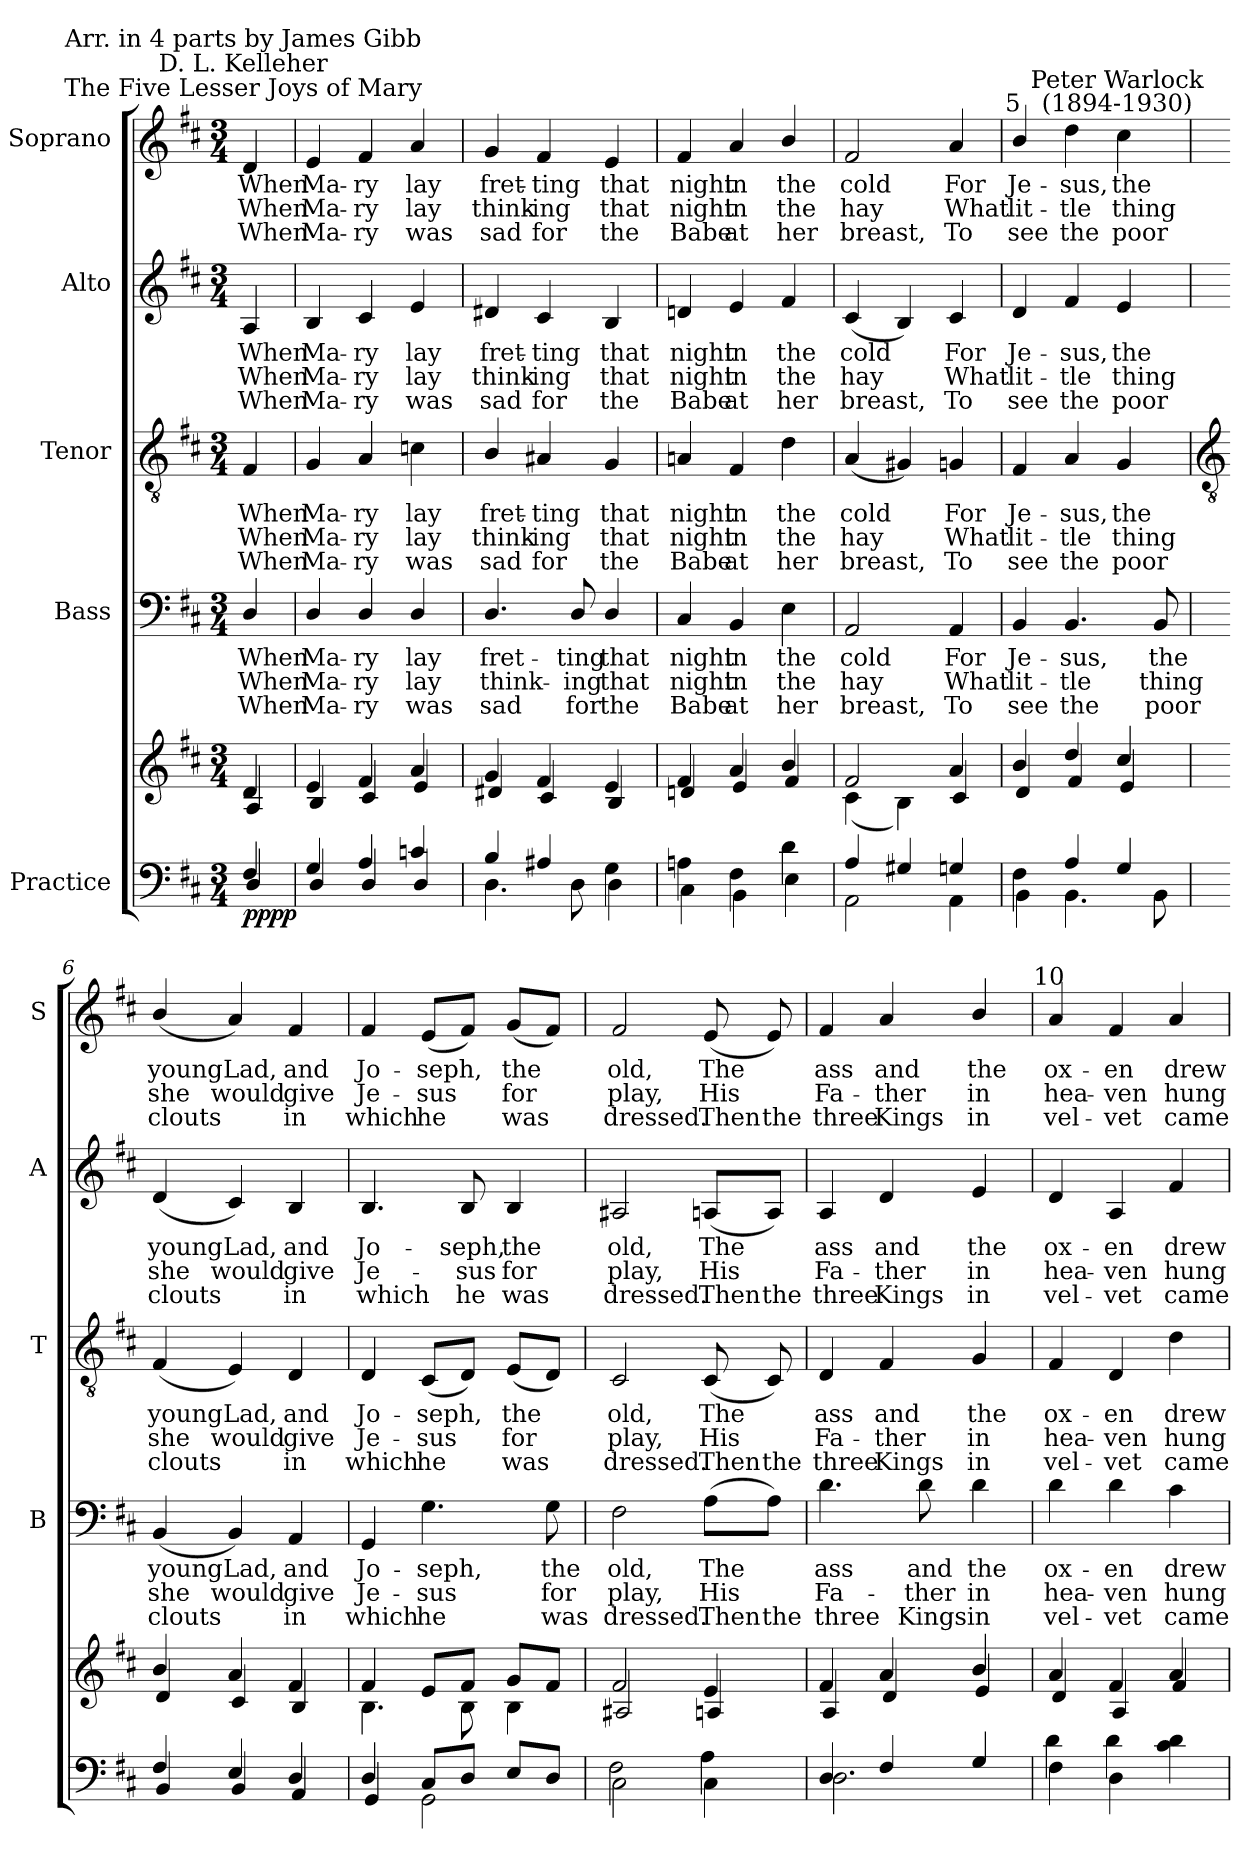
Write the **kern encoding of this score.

**kern	**kern	**dynam	**kern	**text	**text	**text	**kern	**text	**text	**text	**kern	**text	**text	**text	**kern	**text	**text	**text
*part5	*part5	*part5	*part4	*part4	*part4	*part4	*part3	*part3	*part3	*part3	*part2	*part2	*part2	*part2	*part1	*part1	*part1	*part1
*staff6	*staff5	*staff5/6	*staff4	*staff4	*staff4	*staff4	*staff3	*staff3	*staff3	*staff3	*staff2	*staff2	*staff2	*staff2	*staff1	*staff1	*staff1	*staff1
*I"Practice	*	*	*I"Bass	*	*	*	*I"Tenor	*	*	*	*I"Alto	*	*	*	*I"Soprano	*	*	*
*	*	*	*I'B	*	*	*	*I'T	*	*	*	*I'A	*	*	*	*I'S	*	*	*
*clefF4	*clefG2	*	*clefF4	*	*	*	*clefGv2	*	*	*	*clefG2	*	*	*	*clefG2	*	*	*
*k[f#c#]	*k[f#c#]	*	*k[f#c#]	*	*	*	*k[f#c#]	*	*	*	*k[f#c#]	*	*	*	*k[f#c#]	*	*	*
*D:	*D:	*	*D:	*	*	*	*D:	*	*	*	*D:	*	*	*	*D:	*	*	*
*M3/4	*M3/4	*	*M3/4	*	*	*	*M3/4	*	*	*	*M3/4	*	*	*	*M3/4	*	*	*
*MM100	*MM100	*	*MM100	*	*	*	*MM100	*	*	*	*MM100	*	*	*	*MM100	*	*	*
=	=	=	=	=	=	=	=	=	=	=	=	=	=	=	=	=	=	=
*^	*^	*	*	*	*	*	*	*	*	*	*	*	*	*	*	*	*	*
!	!	!	!	!	!	!	!	!	!	!	!	!	!	!	!	!	!LO:TX:a:cj:t=The Five Lesser Joys of Mary	!	!	!
!	!	!	!	!	!	!	!	!	!	!	!	!	!	!	!	!	!LO:TX:a:cj:t=D. L. Kelleher	!	!	!
!	!	!	!	!	!	!	!	!	!	!	!	!	!	!	!	!	!LO:TX:a:cj:t=Arr. in 4 parts by James Gibb	!	!	!
!	!	!	!	!LO:DY:b=2	!	!LO:LY:b	!LO:LY:b	!LO:LY:b	!	!LO:LY:b	!LO:LY:b	!LO:LY:b	!	!LO:LY:b	!LO:LY:b	!LO:LY:b	!	!LO:LY:b	!LO:LY:b	!LO:LY:b
!	!	!	!	!LO:DY:n=1:b=2	!	!	!	!	!	!	!	!	!	!	!	!	!	!	!	!
!	!	!	!	!LO:DY:n=2:b	!	!	!	!	!	!	!	!	!	!	!	!	!	!	!	!
!	!	!	!	!LO:DY:n=3:b	!	!	!	!	!	!	!	!	!	!	!	!	!	!	!	!
4F#/	4D/	4d/	4A/	p p p p	4D/	When	When	When	4F#	When	When	When	4A	When	When	When	4d	When	When	When
=1	=1	=1	=1	=1	=1	=1	=1	=1	=1	=1	=1	=1	=1	=1	=1	=1	=1	=1	=1	=1
!	!	!	!	!	!	!LO:LY:b	!LO:LY:b	!LO:LY:b	!	!LO:LY:b	!LO:LY:b	!LO:LY:b	!	!LO:LY:b	!LO:LY:b	!LO:LY:b	!	!LO:LY:b	!LO:LY:b	!LO:LY:b
4G/	4D/	4e/	4B/	.	4D/	Ma-	-Ma-	-Ma-	4G	Ma-	-Ma-	-Ma-	4B	Ma-	-Ma-	-Ma-	4e	Ma-	-Ma-	-Ma-
!	!	!	!	!	!	!LO:LY:b	!LO:LY:b	!LO:LY:b	!	!LO:LY:b	!LO:LY:b	!LO:LY:b	!	!LO:LY:b	!LO:LY:b	!LO:LY:b	!	!LO:LY:b	!LO:LY:b	!LO:LY:b
4A/	4D/	4f#/	4c#/	.	4D/	-ry	ry	ry	4A	-ry	ry	ry	4c#	-ry	ry	ry	4f#	-ry	ry	ry
!	!	!	!	!	!	!LO:LY:b	!LO:LY:b	!LO:LY:b	!	!LO:LY:b	!LO:LY:b	!LO:LY:b	!	!LO:LY:b	!LO:LY:b	!LO:LY:b	!	!LO:LY:b	!LO:LY:b	!LO:LY:b
4cn/	4D/	4a/	4e/	.	4D/	lay	lay	was	4cn	lay	lay	was	4e	lay	lay	was	4a	lay	lay	was
=2	=2	=2	=2	=2	=2	=2	=2	=2	=2	=2	=2	=2	=2	=2	=2	=2	=2	=2	=2	=2
!	!	!	!	!	!	!LO:LY:b	!LO:LY:b	!LO:LY:b	!	!LO:LY:b	!LO:LY:b	!LO:LY:b	!	!LO:LY:b	!LO:LY:b	!LO:LY:b	!	!LO:LY:b	!LO:LY:b	!LO:LY:b
4B/	4.D\	4g/	4d#X/	.	4.D/	fret-	-think-	-sad	4B/	fret-	-think-	-sad	4d#X	fret-	-think-	-sad	4g	fret-	-think-	-sad
!	!	!	!	!	!	!	!	!	!	!LO:LY:b	!LO:LY:b	!LO:LY:b	!	!LO:LY:b	!LO:LY:b	!LO:LY:b	!	!LO:LY:b	!LO:LY:b	!LO:LY:b
4A#X/	.	4f#/	4c#/	.	.	.	.	.	4A#X	ting	ing	for	4c#	ting	ing	for	4f#	ting	ing	for
!	!	!	!	!	!	!LO:LY:b	!LO:LY:b	!LO:LY:b	!	!	!	!	!	!	!	!	!	!	!	!
.	8D\	.	.	.	8D/	ting	ing	for	.	.	.	.	.	.	.	.	.	.	.	.
!	!	!	!	!	!	!LO:LY:b	!LO:LY:b	!LO:LY:b	!	!LO:LY:b	!LO:LY:b	!LO:LY:b	!	!LO:LY:b	!LO:LY:b	!LO:LY:b	!	!LO:LY:b	!LO:LY:b	!LO:LY:b
4G\	4D\	4e/	4B/	.	4D/	that	that	the	4G	that	that	the	4B	that	that	the	4e	that	that	the
=3	=3	=3	=3	=3	=3	=3	=3	=3	=3	=3	=3	=3	=3	=3	=3	=3	=3	=3	=3	=3
!	!	!	!	!	!	!LO:LY:b	!LO:LY:b	!LO:LY:b	!	!LO:LY:b	!LO:LY:b	!LO:LY:b	!	!LO:LY:b	!LO:LY:b	!LO:LY:b	!	!LO:LY:b	!LO:LY:b	!LO:LY:b
4An\	4C#\	4f#/	4dn/	.	4C#	night	night	Babe	4An	night	night	Babe	4dn	night	night	Babe	4f#	night	night	Babe
!	!	!	!	!	!	!LO:LY:b	!LO:LY:b	!LO:LY:b	!	!LO:LY:b	!LO:LY:b	!LO:LY:b	!	!LO:LY:b	!LO:LY:b	!LO:LY:b	!	!LO:LY:b	!LO:LY:b	!LO:LY:b
4F#\	4BB\	4a/	4e/	.	4BB	in	in	at	4F#	in	in	at	4e	in	in	at	4a	in	in	at
!	!	!	!	!	!	!LO:LY:b	!LO:LY:b	!LO:LY:b	!	!LO:LY:b	!LO:LY:b	!LO:LY:b	!	!LO:LY:b	!LO:LY:b	!LO:LY:b	!	!LO:LY:b	!LO:LY:b	!LO:LY:b
4d\	4E\	4b/	4f#/	.	4E	the	the	her	4d	the	the	her	4f#	the	the	her	4b/	the	the	her
=4	=4	=4	=4	=4	=4	=4	=4	=4	=4	=4	=4	=4	=4	=4	=4	=4	=4	=4	=4	=4
!	!	!	!	!	!	!LO:LY:b	!LO:LY:b	!LO:LY:b	!	!LO:LY:b	!LO:LY:b	!LO:LY:b	!	!LO:LY:b	!LO:LY:b	!LO:LY:b	!	!LO:LY:b	!LO:LY:b	!LO:LY:b
4A/	2AA\	2f#/	(<4c#\	.	2AA	cold	hay	breast,	(<4A	cold	hay	breast,	(<4c#	cold	hay	breast,	2f#	cold	hay	breast,
4G#X/	.	.	4B\)	.	.	.	.	.	4G#X)	.	.	.	4B)	.	.	.	.	.	.	.
!	!	!	!	!	!	!LO:LY:b	!LO:LY:b	!LO:LY:b	!	!LO:LY:b	!LO:LY:b	!LO:LY:b	!	!LO:LY:b	!LO:LY:b	!LO:LY:b	!	!LO:LY:b	!LO:LY:b	!LO:LY:b
4Gn/	4AA\	4a/	4c#/	.	4AA	For	What	To	4Gn	For	What	To	4c#	For	What	To	4a	For	What	To
=5	=5	=5	=5	=5	=5	=5	=5	=5	=5	=5	=5	=5	=5	=5	=5	=5	=5	=5	=5	=5
!	!	!	!	!	!	!	!	!	!	!	!	!	!	!	!	!	!LO:TX:a:cj:t=5	!	!	!
!	!	!	!	!	!	!LO:LY:b	!LO:LY:b	!LO:LY:b	!	!LO:LY:b	!LO:LY:b	!LO:LY:b	!	!LO:LY:b	!LO:LY:b	!LO:LY:b	!	!LO:LY:b	!LO:LY:b	!LO:LY:b
4F#\	4BB\	4b/	4d/	.	4BB	Je-	-lit-	-see	4F#	Je-	-lit-	-see	4d	Je-	-lit-	-see	4b/	Je-	-lit-	-see
!	!	!	!	!	!	!LO:LY:b	!LO:LY:b	!LO:LY:b	!	!LO:LY:b	!LO:LY:b	!LO:LY:b	!	!LO:LY:b	!LO:LY:b	!LO:LY:b	!	!LO:LY:b	!LO:LY:b	!LO:LY:b
4A/	4.BB\	4dd/	4f#/	.	4.BB	sus,	tle	the	4A	sus,	tle	the	4f#	sus,	tle	the	4dd	sus,	tle	the
!	!	!	!	!	!	!	!	!	!	!	!	!	!	!	!	!	!LO:TX:a:cj:t=Peter Warlock\n(1894-1930)	!	!	!
!	!	!	!	!	!	!	!	!	!	!LO:LY:b	!LO:LY:b	!LO:LY:b	!	!LO:LY:b	!LO:LY:b	!LO:LY:b	!	!LO:LY:b	!LO:LY:b	!LO:LY:b
4G/	.	4cc#/	4e/	.	.	.	.	.	4G	the	thing	poor	4e	the	thing	poor	4cc#	the	thing	poor
!	!	!	!	!	!	!LO:LY:b	!LO:LY:b	!LO:LY:b	!	!	!	!	!	!	!	!	!	!	!	!
.	8BB\	.	.	.	8BB	the	thing	poor	.	.	.	.	.	.	.	.	.	.	.	.
!!LO:LB:g=z
=6	=6	=6	=6	=6	=6	=6	=6	=6	=6	=6	=6	=6	=6	=6	=6	=6	=6	=6	=6	=6
*	*	*	*	*	*	*	*	*	*clefGv2	*	*	*	*	*	*	*	*	*	*	*
!	!	!	!	!	!	!LO:LY:b	!LO:LY:b	!LO:LY:b	!	!LO:LY:b	!LO:LY:b	!LO:LY:b	!	!LO:LY:b	!LO:LY:b	!LO:LY:b	!	!LO:LY:b	!LO:LY:b	!LO:LY:b
4F#/	4BB/	4b/	4d/	.	(<4BB	young	she	clouts	(<4F#	young	she	clouts	(<4d	young	she	clouts	(<4b/	young	she	clouts
!	!	!	!	!	!	!LO:LY:b	!LO:LY:b	!	!	!LO:LY:b	!LO:LY:b	!	!	!LO:LY:b	!LO:LY:b	!	!	!LO:LY:b	!LO:LY:b	!
4E/	4BB/	4a/	4c#/	.	4BB)	Lad,	would	.	4E)	Lad,	would	.	4c#)	Lad,	would	.	4a)	Lad,	would	.
!	!	!	!	!	!	!LO:LY:b	!LO:LY:b	!LO:LY:b	!	!LO:LY:b	!LO:LY:b	!LO:LY:b	!	!LO:LY:b	!LO:LY:b	!LO:LY:b	!	!LO:LY:b	!LO:LY:b	!LO:LY:b
4D/	4AA/	4f#/	4B/	.	4AA	and	give	in	4D	and	give	in	4B	and	give	in	4f#	and	give	in
=7	=7	=7	=7	=7	=7	=7	=7	=7	=7	=7	=7	=7	=7	=7	=7	=7	=7	=7	=7	=7
!	!	!	!	!	!	!LO:LY:b	!LO:LY:b	!LO:LY:b	!	!LO:LY:b	!LO:LY:b	!LO:LY:b	!	!LO:LY:b	!LO:LY:b	!LO:LY:b	!	!LO:LY:b	!LO:LY:b	!LO:LY:b
4D/	4GG/	4f#/	4.B\	.	4GG	Jo-	-Je-	-which	4D	Jo-	-Je-	-which	4.B	Jo-	-Je-	-which	4f#	Jo-	-Je-	-which
!	!	!	!	!	!	!LO:LY:b	!LO:LY:b	!LO:LY:b	!	!LO:LY:b	!LO:LY:b	!LO:LY:b	!	!	!	!	!	!LO:LY:b	!LO:LY:b	!LO:LY:b
8C#/L	2GG\	8e/L	.	.	4.G	seph,	sus	he	(<8C#L	seph,	sus	he	.	.	.	.	(<8eL	seph,	sus	he
!	!	!	!	!	!	!	!	!	!	!	!	!	!	!LO:LY:b	!LO:LY:b	!LO:LY:b	!	!	!	!
8D/J	.	8f#/J	8B\	.	.	.	.	.	8DJ)	.	.	.	8B	seph,	sus	he	8f#J)	.	.	.
!	!	!	!	!	!	!	!	!	!	!LO:LY:b	!LO:LY:b	!LO:LY:b	!	!LO:LY:b	!LO:LY:b	!LO:LY:b	!	!LO:LY:b	!LO:LY:b	!LO:LY:b
8E/L	.	8g/L	4B\	.	.	.	.	.	(<8EL	the	for	was	4B	the	for	was	(<8gL	the	for	was
!	!	!	!	!	!	!LO:LY:b	!LO:LY:b	!LO:LY:b	!	!	!	!	!	!	!	!	!	!	!	!
8D/J	.	8f#/J	.	.	8G	the	for	was	8DJ)	.	.	.	.	.	.	.	8f#J)	.	.	.
=8	=8	=8	=8	=8	=8	=8	=8	=8	=8	=8	=8	=8	=8	=8	=8	=8	=8	=8	=8	=8
!	!	!	!	!	!	!LO:LY:b	!LO:LY:b	!LO:LY:b	!	!LO:LY:b	!LO:LY:b	!LO:LY:b	!	!LO:LY:b	!LO:LY:b	!LO:LY:b	!	!LO:LY:b	!LO:LY:b	!LO:LY:b
2C#\	2F#\	2f#/	2A#X/	.	2F#	old,	play,	dressed.	2C#	old,	play,	dressed.	2A#X	old,	play,	dressed.	2f#	old,	play,	dressed.
!	!	!	!	!	!	!LO:LY:b	!LO:LY:b	!LO:LY:b	!	!LO:LY:b	!LO:LY:b	!LO:LY:b	!	!LO:LY:b	!LO:LY:b	!LO:LY:b	!	!LO:LY:b	!LO:LY:b	!LO:LY:b
4C#\	4A\	4e/	4An/	.	(>8A\L	The	His	Then	(<8C#	The	His	Then	(<8An/L	The	His	Then	(<8e	The	His	Then
!	!	!	!	!	!	!	!	!LO:LY:b	!	!	!	!LO:LY:b	!	!	!	!LO:LY:b	!	!	!	!LO:LY:b
.	.	.	.	.	8A\J)	.	.	the	8C#)	.	.	the	8A/J)	.	.	the	8e)	.	.	the
=9	=9	=9	=9	=9	=9	=9	=9	=9	=9	=9	=9	=9	=9	=9	=9	=9	=9	=9	=9	=9
!	!	!	!	!	!	!LO:LY:b	!LO:LY:b	!LO:LY:b	!	!LO:LY:b	!LO:LY:b	!LO:LY:b	!	!LO:LY:b	!LO:LY:b	!LO:LY:b	!	!LO:LY:b	!LO:LY:b	!LO:LY:b
4D/	2.D\	4f#/	4A/	.	4.d	ass	Fa-	-three	4D	ass	Fa-	-three	4A	ass	Fa-	-three	4f#	ass	Fa-	-three
!	!	!	!	!	!	!	!	!	!	!LO:LY:b	!LO:LY:b	!LO:LY:b	!	!LO:LY:b	!LO:LY:b	!LO:LY:b	!	!LO:LY:b	!LO:LY:b	!LO:LY:b
4F#/	.	4a/	4d/	.	.	.	.	.	4F#	and	ther	Kings	4d	and	ther	Kings	4a	and	ther	Kings
!	!	!	!	!	!	!LO:LY:b	!LO:LY:b	!LO:LY:b	!	!	!	!	!	!	!	!	!	!	!	!
.	.	.	.	.	8d	and	ther	Kings	.	.	.	.	.	.	.	.	.	.	.	.
!	!	!	!	!	!	!LO:LY:b	!LO:LY:b	!LO:LY:b	!	!LO:LY:b	!LO:LY:b	!LO:LY:b	!	!LO:LY:b	!LO:LY:b	!LO:LY:b	!	!LO:LY:b	!LO:LY:b	!LO:LY:b
4G/	.	4b/	4e/	.	4d	the	in	in	4G	the	in	in	4e	the	in	in	4b/	the	in	in
=10	=10	=10	=10	=10	=10	=10	=10	=10	=10	=10	=10	=10	=10	=10	=10	=10	=10	=10	=10	=10
!	!	!	!	!	!	!	!	!	!	!	!	!	!	!	!	!	!LO:TX:a:cj:t=10	!	!	!
!	!	!	!	!	!	!LO:LY:b	!LO:LY:b	!LO:LY:b	!	!LO:LY:b	!LO:LY:b	!LO:LY:b	!	!LO:LY:b	!LO:LY:b	!LO:LY:b	!	!LO:LY:b	!LO:LY:b	!LO:LY:b
4F#\	4d\	4a/	4d/	.	4d	ox-	-hea-	-vel-	4F#	ox-	-hea-	-vel-	4d	ox-	-hea-	-vel-	4a	ox-	-hea-	-vel-
!	!	!	!	!	!	!LO:LY:b	!LO:LY:b	!LO:LY:b	!	!LO:LY:b	!LO:LY:b	!LO:LY:b	!	!LO:LY:b	!LO:LY:b	!LO:LY:b	!	!LO:LY:b	!LO:LY:b	!LO:LY:b
4D\	4d\	4f#/	4A/	.	4d	-en	ven	vet	4D	-en	ven	vet	4A	-en	ven	vet	4f#	-en	ven	vet
!	!	!	!	!	!	!LO:LY:b	!LO:LY:b	!LO:LY:b	!	!LO:LY:b	!LO:LY:b	!LO:LY:b	!	!LO:LY:b	!LO:LY:b	!LO:LY:b	!	!LO:LY:b	!LO:LY:b	!LO:LY:b
4ryy	4c#\ 4d\	4a/	4f#/	.	4c#	drew	hung	came	4d	drew	hung	came	4f#	drew	hung	came	4a	drew	hung	came
*v	*v	*	*	*	*	*	*	*	*	*	*	*	*	*	*	*	*	*	*	*
*	*v	*v	*	*	*	*	*	*	*	*	*	*	*	*	*	*	*	*	*
=	=	=	=	=	=	=	=	=	=	=	=	=	=	=	=	=	=	=
*-	*-	*-	*-	*-	*-	*-	*-	*-	*-	*-	*-	*-	*-	*-	*-	*-	*-	*-
